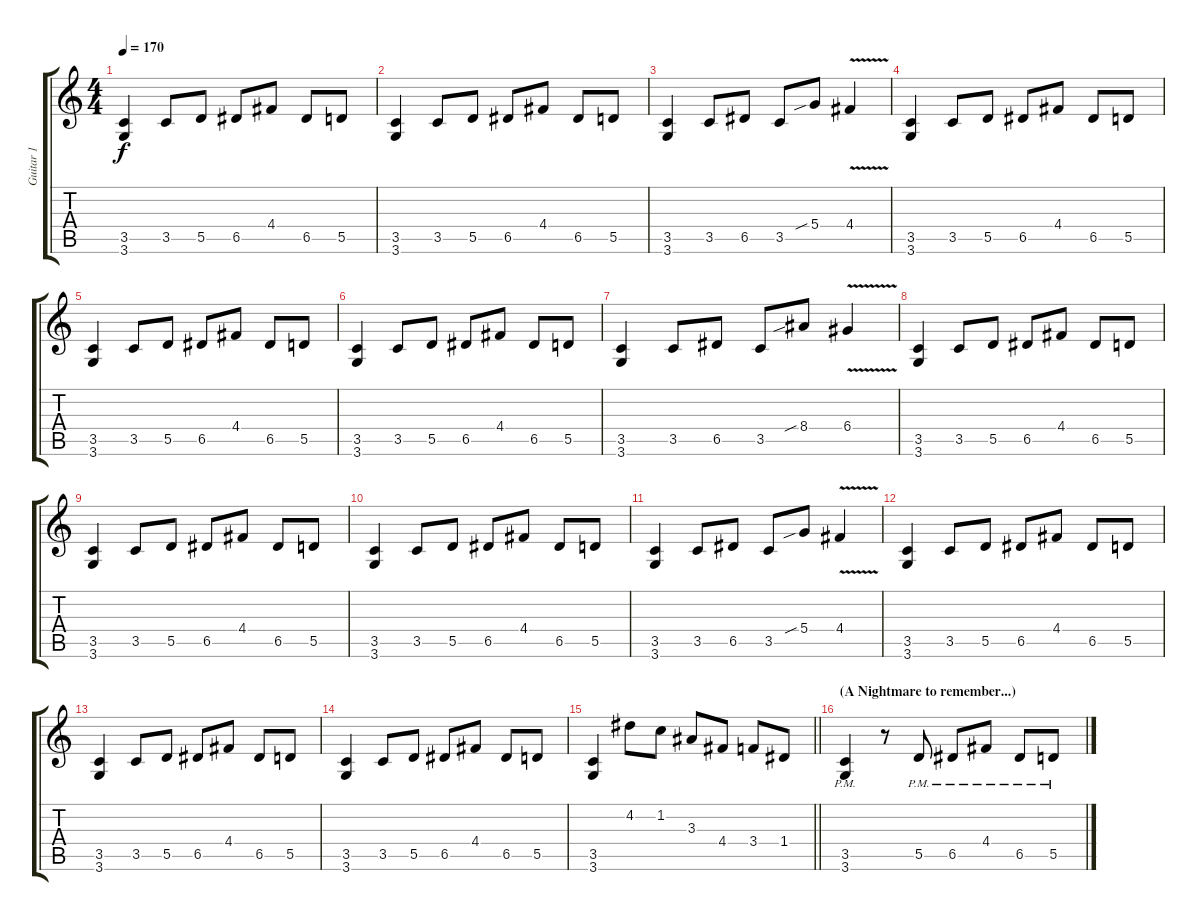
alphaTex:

\track ("Guitar 1" "Guitar 1") {instrument distortionguitar}
\staff {score tabs}
\tuning (E4 B3 G3 D3 A2 E2) {hide}
\ts (4 4)
\tempo 170
\clef g2
\ks c
(3.5 3.6).4{dy f} 3.5.8 5.5.8 6.5.8 4.4.8 6.5.8 5.5.8 |
(3.5 3.6).4 3.5.8 5.5.8 6.5.8 4.4.8 6.5.8 5.5.8 |
(3.5 3.6).4 3.5.8 6.5.8 3.5.8 5.4{sib}.8 4.4{v}.4 |
(3.5 3.6).4 3.5.8 5.5.8 6.5.8 4.4.8 6.5.8 5.5.8 |
(3.5 3.6).4 3.5.8 5.5.8 6.5.8 4.4.8 6.5.8 5.5.8 |
(3.5 3.6).4 3.5.8 5.5.8 6.5.8 4.4.8 6.5.8 5.5.8 |
(3.5 3.6).4 3.5.8 6.5.8 3.5.8 8.4{sib}.8 6.4{v}.4 |
(3.5 3.6).4 3.5.8 5.5.8 6.5.8 4.4.8 6.5.8 5.5.8 |
(3.5 3.6).4 3.5.8 5.5.8 6.5.8 4.4.8 6.5.8 5.5.8 |
(3.5 3.6).4 3.5.8 5.5.8 6.5.8 4.4.8 6.5.8 5.5.8 |
(3.5 3.6).4 3.5.8 6.5.8 3.5.8 5.4{sib}.8 4.4{v}.4 |
(3.5 3.6).4 3.5.8 5.5.8 6.5.8 4.4.8 6.5.8 5.5.8 |
(3.5 3.6).4 3.5.8 5.5.8 6.5.8 4.4.8 6.5.8 5.5.8 |
(3.5 3.6).4 3.5.8 5.5.8 6.5.8 4.4.8 6.5.8 5.5.8 |
\barLineRight lightlight
(3.5 3.6).4 4.2.8 1.2.8 3.3.8 4.4.8 3.4.8 1.4.8 |
\section ("" "(A Nightmare to remember...)")
(3.5{pm} 3.6{pm}).4 r.8 5.5{pm}.8 6.5{pm}.8 4.4{pm}.8 6.5{pm}.8 5.5{pm}.8
